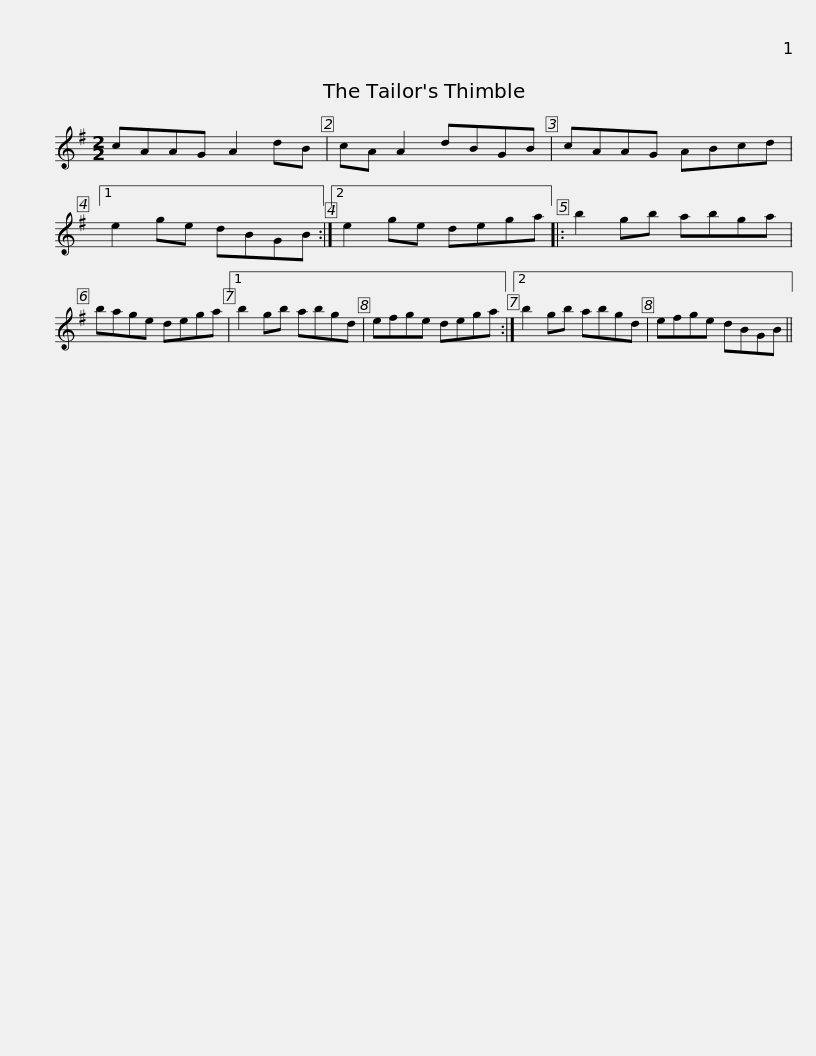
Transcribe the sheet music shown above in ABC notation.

X:1
L:1/8
M:2/2
I:linebreak $
K:G
V:1 treble
V:1
 cAAG A2 dB | cA A2 dBGB | cAAG ABcd |1 e2 ge dBGB :|2 e2 ge dega |:$ %5
 b2 gb abga | bage dega |1 b2 gb abgd | efge dega :|2 b2 gb abgd |$ %10
 efge dBGB || %11
